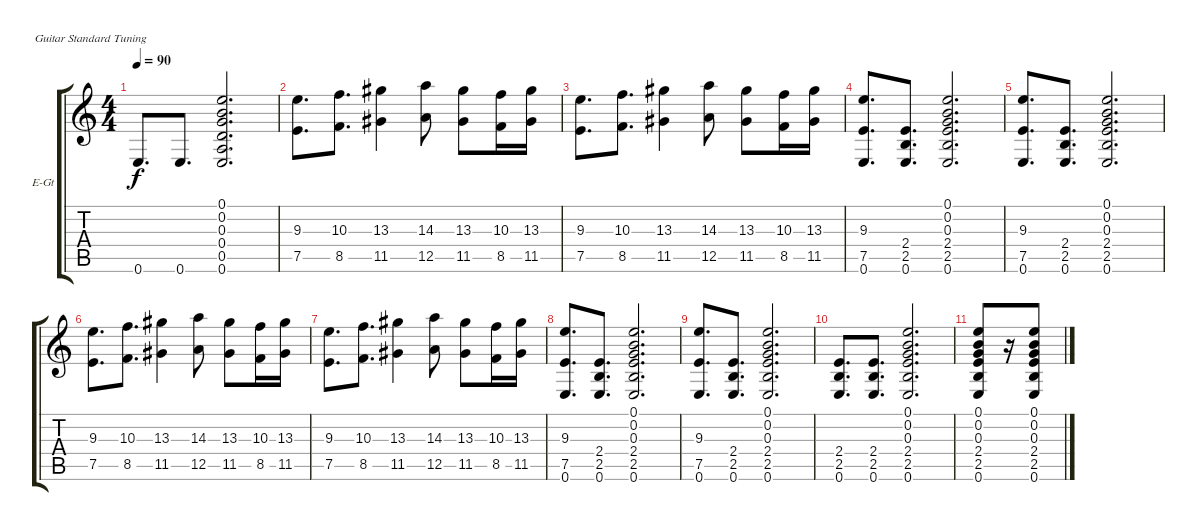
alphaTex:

\bracketExtendMode groupsimilarinstruments
\firstSystemTrackNameOrientation horizontal
\otherSystemsTrackNameOrientation horizontal
\track ("Electric Guitar" "E-Gt") {instrument distortionguitar}
\staff {score tabs}
\tuning (E4 B3 G3 D3 A2 E2)
\ts (4 4)
\tempo 90
\clef g2
\scale
0.333333
\ks c
0.6.8{d dy f} 0.6.8{d} (0.1 0.2 0.3 0.4 0.5 0.6).2{d} |
\scale
0.333333 (9.3 7.5).8{d} (8.5 10.3).8{d} (11.5 13.3).4 (12.5 14.3).8 (11.5 13.3).8 (8.5 10.3).16 (11.5 13.3).16 |
\scale
0.333333 (9.3 7.5).8{d} (8.5 10.3).8{d} (11.5 13.3).4 (12.5 14.3).8 (11.5 13.3).8 (8.5 10.3).16 (11.5 13.3).16 |
\scale
0.333333 (0.6 7.5 9.3).8{d} (0.6 2.5 2.4).8{d} (0.6 2.5 2.4 0.3 0.2 0.1).2{d} |
\scale
0.333333 (0.6 7.5 9.3).8{d} (0.6 2.5 2.4).8{d} (0.6 2.5 2.4 0.3 0.2 0.1).2{d} |
(9.3 7.5).8{d} (8.5 10.3).8{d} (11.5 13.3).4 (12.5 14.3).8 (11.5 13.3).8 (8.5 10.3).16 (11.5 13.3).16 |
(9.3 7.5).8{d} (8.5 10.3).8{d} (11.5 13.3).4 (12.5 14.3).8 (11.5 13.3).8 (8.5 10.3).16 (11.5 13.3).16 |
(0.6 7.5 9.3).8{d} (0.6 2.5 2.4).8{d} (0.6 2.5 2.4 0.3 0.2 0.1).2{d} |
(0.6 7.5 9.3).8{d} (0.6 2.5 2.4).8{d} (0.6 2.5 2.4 0.3 0.2 0.1).2{d} |
(0.6 2.5 2.4).8{d} (0.6 2.5 2.4).8{d} (0.6 2.5 2.4 0.3 0.2 0.1).2{d} |
\scale
0.333333 (0.6 2.5 2.4 0.3 0.2 0.1).8 r.16 (0.6 2.5 2.4 0.3 0.2 0.1).8 |
\scale
0.333333
